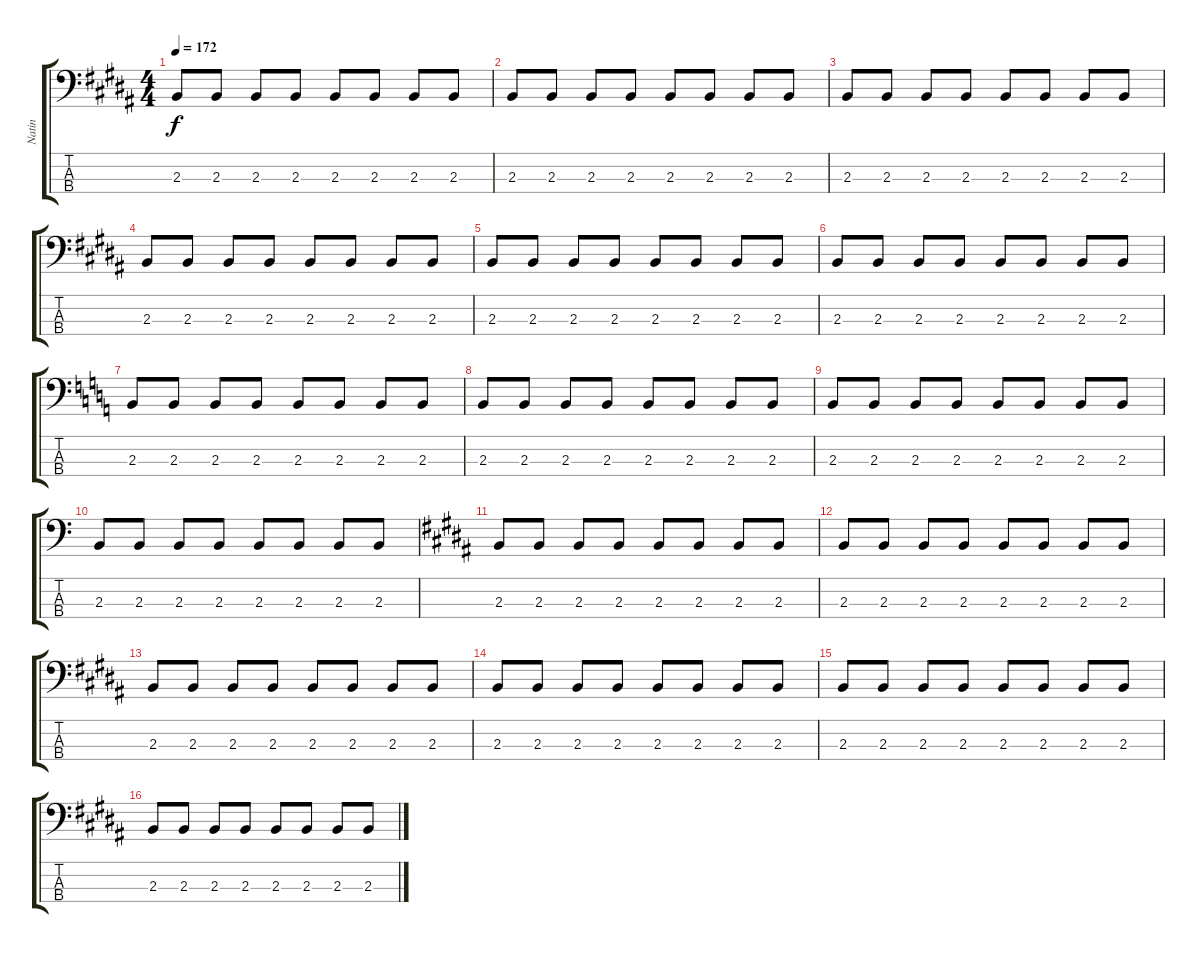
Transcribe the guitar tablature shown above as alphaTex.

\track ("Natin" "Natin") {instrument electricbassfinger}
\staff {score tabs}
\tuning (G2 D2 A1 E1) {hide}
\ts (4 4)
\tempo 172
\clef f4
\ks b
2.3.8{dy f} 2.3.8 2.3.8 2.3.8 2.3.8 2.3.8 2.3.8 2.3.8 |
2.3.8 2.3.8 2.3.8 2.3.8 2.3.8 2.3.8 2.3.8 2.3.8 |
2.3.8 2.3.8 2.3.8 2.3.8 2.3.8 2.3.8 2.3.8 2.3.8 |
2.3.8 2.3.8 2.3.8 2.3.8 2.3.8 2.3.8 2.3.8 2.3.8 |
2.3.8 2.3.8 2.3.8 2.3.8 2.3.8 2.3.8 2.3.8 2.3.8 |
2.3.8 2.3.8 2.3.8 2.3.8 2.3.8 2.3.8 2.3.8 2.3.8 |
\ks c
2.3.8 2.3.8 2.3.8 2.3.8 2.3.8 2.3.8 2.3.8 2.3.8 |
2.3.8 2.3.8 2.3.8 2.3.8 2.3.8 2.3.8 2.3.8 2.3.8 |
2.3.8 2.3.8 2.3.8 2.3.8 2.3.8 2.3.8 2.3.8 2.3.8 |
2.3.8 2.3.8 2.3.8 2.3.8 2.3.8 2.3.8 2.3.8 2.3.8 |
\ks b
2.3.8 2.3.8 2.3.8 2.3.8 2.3.8 2.3.8 2.3.8 2.3.8 |
2.3.8 2.3.8 2.3.8 2.3.8 2.3.8 2.3.8 2.3.8 2.3.8 |
2.3.8 2.3.8 2.3.8 2.3.8 2.3.8 2.3.8 2.3.8 2.3.8 |
2.3.8 2.3.8 2.3.8 2.3.8 2.3.8 2.3.8 2.3.8 2.3.8 |
2.3.8 2.3.8 2.3.8 2.3.8 2.3.8 2.3.8 2.3.8 2.3.8 |
2.3.8 2.3.8 2.3.8 2.3.8 2.3.8 2.3.8 2.3.8 2.3.8
